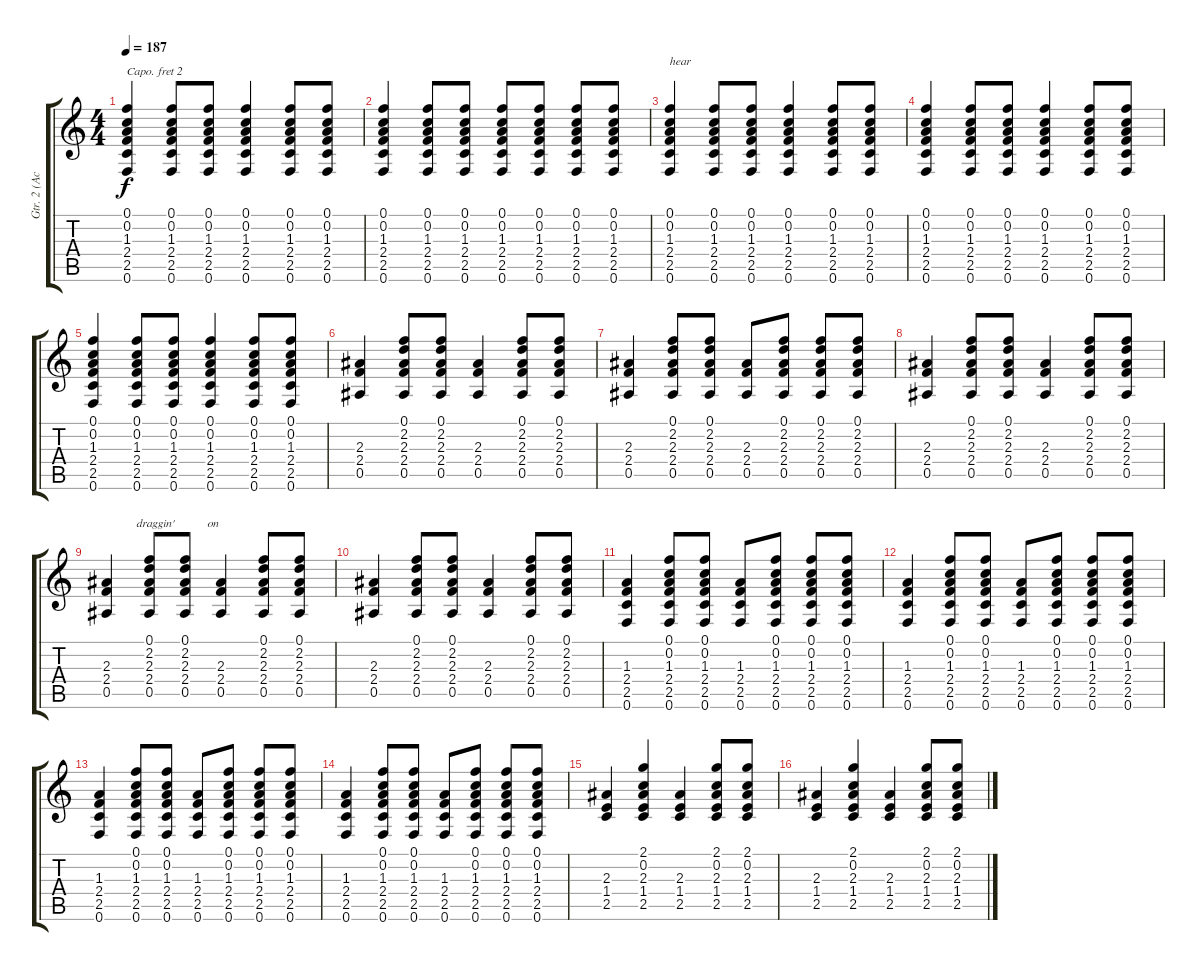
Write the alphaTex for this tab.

\track ("Gtr. 2 (Acoustic)" "Gtr. 2 (Ac") {instrument acousticguitarnylon}
\staff {score tabs}
\capo 2
\tuning (Eb4 Bb3 Gb3 Db3 Ab2 Eb2) {hide}
\ts (4 4)
\tempo 187
\clef g2
\ks c
(0.1 0.2 1.3 2.4 2.5 0.6).4{dy f} (0.1 0.2 1.3 2.4 2.5 0.6).8 (0.1 0.2 1.3 2.4 2.5 0.6).8 (0.1 0.2 1.3 2.4 2.5 0.6).4 (0.1 0.2 1.3 2.4 2.5 0.6).8 (0.1 0.2 1.3 2.4 2.5 0.6).8 |
(0.1 0.2 1.3 2.4 2.5 0.6).4 (0.1 0.2 1.3 2.4 2.5 0.6).8 (0.1 0.2 1.3 2.4 2.5 0.6).8 (0.1 0.2 1.3 2.4 2.5 0.6).8 (0.1 0.2 1.3 2.4 2.5 0.6).8 (0.1 0.2 1.3 2.4 2.5 0.6).8 (0.1 0.2 1.3 2.4 2.5 0.6).8 |
(0.1 0.2 1.3 2.4 2.5 0.6).4{txt "hear"} (0.1 0.2 1.3 2.4 2.5 0.6).8 (0.1 0.2 1.3 2.4 2.5 0.6).8 (0.1 0.2 1.3 2.4 2.5 0.6).4 (0.1 0.2 1.3 2.4 2.5 0.6).8 (0.1 0.2 1.3 2.4 2.5 0.6).8 |
(0.1 0.2 1.3 2.4 2.5 0.6).4 (0.1 0.2 1.3 2.4 2.5 0.6).8 (0.1 0.2 1.3 2.4 2.5 0.6).8 (0.1 0.2 1.3 2.4 2.5 0.6).4 (0.1 0.2 1.3 2.4 2.5 0.6).8 (0.1 0.2 1.3 2.4 2.5 0.6).8 |
(0.1 0.2 1.3 2.4 2.5 0.6).4 (0.1 0.2 1.3 2.4 2.5 0.6).8 (0.1 0.2 1.3 2.4 2.5 0.6).8 (0.1 0.2 1.3 2.4 2.5 0.6).4 (0.1 0.2 1.3 2.4 2.5 0.6).8 (0.1 0.2 1.3 2.4 2.5 0.6).8 |
(2.3 2.4 0.5).4 (0.1 2.2 2.3 2.4 0.5).8 (0.1 2.2 2.3 2.4 0.5).8 (2.3 2.4 0.5).4 (0.1 2.2 2.3 2.4 0.5).8 (0.1 2.2 2.3 2.4 0.5).8 |
(2.3 2.4 0.5).4 (0.1 2.2 2.3 2.4 0.5).8 (0.1 2.2 2.3 2.4 0.5).8 (2.3 2.4 0.5).8 (0.1 2.2 2.3 2.4 0.5).8 (0.1 2.2 2.3 2.4 0.5).8 (0.1 2.2 2.3 2.4 0.5).8 |
(2.3 2.4 0.5).4 (0.1 2.2 2.3 2.4 0.5).8 (0.1 2.2 2.3 2.4 0.5).8 (2.3 2.4 0.5).4 (0.1 2.2 2.3 2.4 0.5).8 (0.1 2.2 2.3 2.4 0.5).8 |
(2.3 2.4 0.5).4{txt "          draggin'           on"} (0.1 2.2 2.3 2.4 0.5).8 (0.1 2.2 2.3 2.4 0.5).8 (2.3 2.4 0.5).4 (0.1 2.2 2.3 2.4 0.5).8 (0.1 2.2 2.3 2.4 0.5).8 |
(2.3 2.4 0.5).4 (0.1 2.2 2.3 2.4 0.5).8 (0.1 2.2 2.3 2.4 0.5).8 (2.3 2.4 0.5).4 (0.1 2.2 2.3 2.4 0.5).8 (0.1 2.2 2.3 2.4 0.5).8 |
(1.3 2.4 2.5 0.6).4 (0.1 0.2 1.3 2.4 2.5 0.6).8 (0.1 0.2 1.3 2.4 2.5 0.6).8 (1.3 2.4 2.5 0.6).8 (0.1 0.2 1.3 2.4 2.5 0.6).8 (0.1 0.2 1.3 2.4 2.5 0.6).8 (0.1 0.2 1.3 2.4 2.5 0.6).8 |
(1.3 2.4 2.5 0.6).4 (0.1 0.2 1.3 2.4 2.5 0.6).8 (0.1 0.2 1.3 2.4 2.5 0.6).8 (1.3 2.4 2.5 0.6).8 (0.1 0.2 1.3 2.4 2.5 0.6).8 (0.1 0.2 1.3 2.4 2.5 0.6).8 (0.1 0.2 1.3 2.4 2.5 0.6).8 |
(1.3 2.4 2.5 0.6).4 (0.1 0.2 1.3 2.4 2.5 0.6).8 (0.1 0.2 1.3 2.4 2.5 0.6).8 (1.3 2.4 2.5 0.6).8 (0.1 0.2 1.3 2.4 2.5 0.6).8 (0.1 0.2 1.3 2.4 2.5 0.6).8 (0.1 0.2 1.3 2.4 2.5 0.6).8 |
(1.3 2.4 2.5 0.6).4 (0.1 0.2 1.3 2.4 2.5 0.6).8 (0.1 0.2 1.3 2.4 2.5 0.6).8 (1.3 2.4 2.5 0.6).8 (0.1 0.2 1.3 2.4 2.5 0.6).8 (0.1 0.2 1.3 2.4 2.5 0.6).8 (0.1 0.2 1.3 2.4 2.5 0.6).8 |
(2.3 1.4 2.5).4 (2.1 0.2 2.3 1.4 2.5).4 (2.3 1.4 2.5).4 (2.1 0.2 2.3 1.4 2.5).8 (2.1 0.2 2.3 1.4 2.5).8 |
(2.3 1.4 2.5).4 (2.1 0.2 2.3 1.4 2.5).4 (2.3 1.4 2.5).4 (2.1 0.2 2.3 1.4 2.5).8 (2.1 0.2 2.3 1.4 2.5).8
